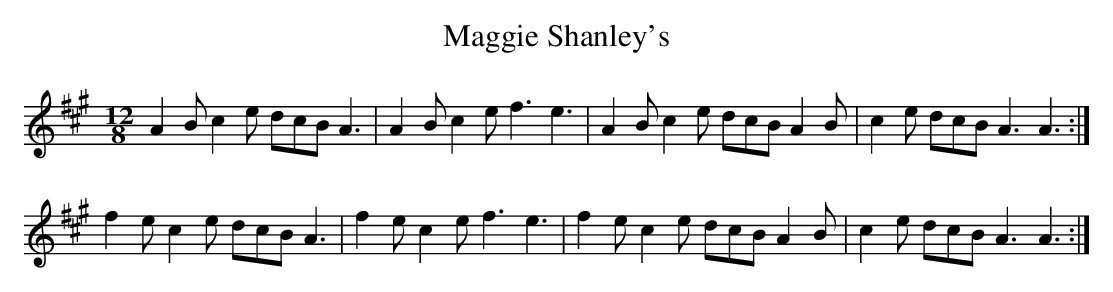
X:1
T:Maggie Shanley's
M:12/8
L:1/8
K:A
A2B c2e dcB A3 | A2B c2e f3 e3 | A2B c2e dcB A2B | c2e dcB A3 A3 :|
f2e c2e dcB A3 | f2e c2e f3 e3 | f2e c2e dcB A2B | c2e dcB A3 A3 :|
